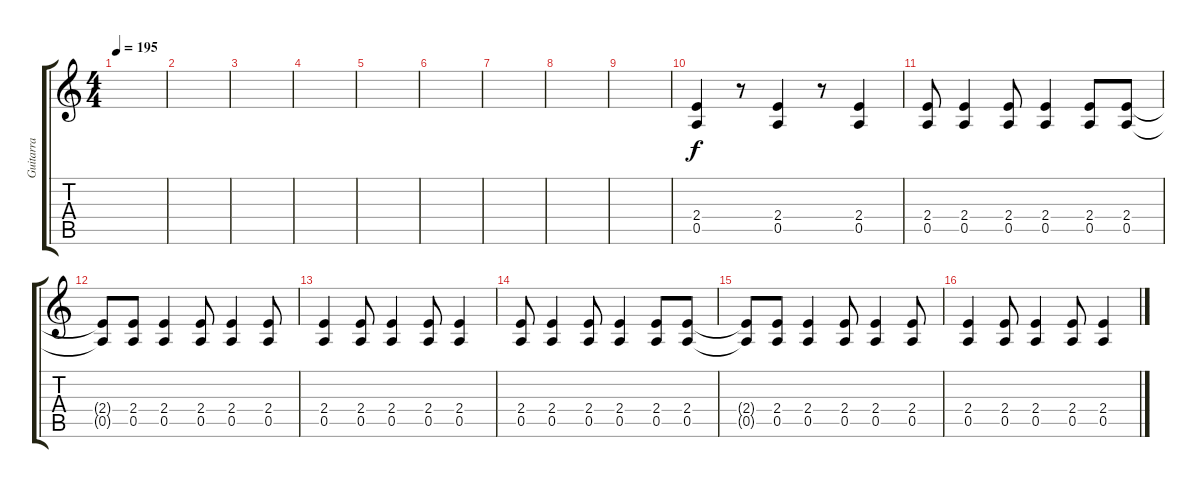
\track ("Guitarra" "Guitarra") {instrument distortionguitar}
\staff {score tabs}
\tuning (E4 B3 G3 D3 A2 E2) {hide}
\ts (4 4)
\tempo 195
\clef g2
\ks c
|
|
|
|
|
|
|
|
|
(2.4 0.5).4 r.8 (2.4 0.5).4 r.8 (2.4 0.5).4 |
(2.4 0.5).8 (2.4 0.5).4 (2.4 0.5).8 (2.4 0.5).4 (2.4 0.5).8 (2.4 0.5).8 |
(2.4{t} 0.5{t}).8 (2.4 0.5).8 (2.4 0.5).4 (2.4 0.5).8 (2.4 0.5).4 (2.4 0.5).8 |
(2.4 0.5).4 (2.4 0.5).8 (2.4 0.5).4 (2.4 0.5).8 (2.4 0.5).4 |
(2.4 0.5).8 (2.4 0.5).4 (2.4 0.5).8 (2.4 0.5).4 (2.4 0.5).8 (2.4 0.5).8 |
(2.4{t} 0.5{t}).8 (2.4 0.5).8 (2.4 0.5).4 (2.4 0.5).8 (2.4 0.5).4 (2.4 0.5).8 |
(2.4 0.5).4 (2.4 0.5).8 (2.4 0.5).4 (2.4 0.5).8 (2.4 0.5).4
